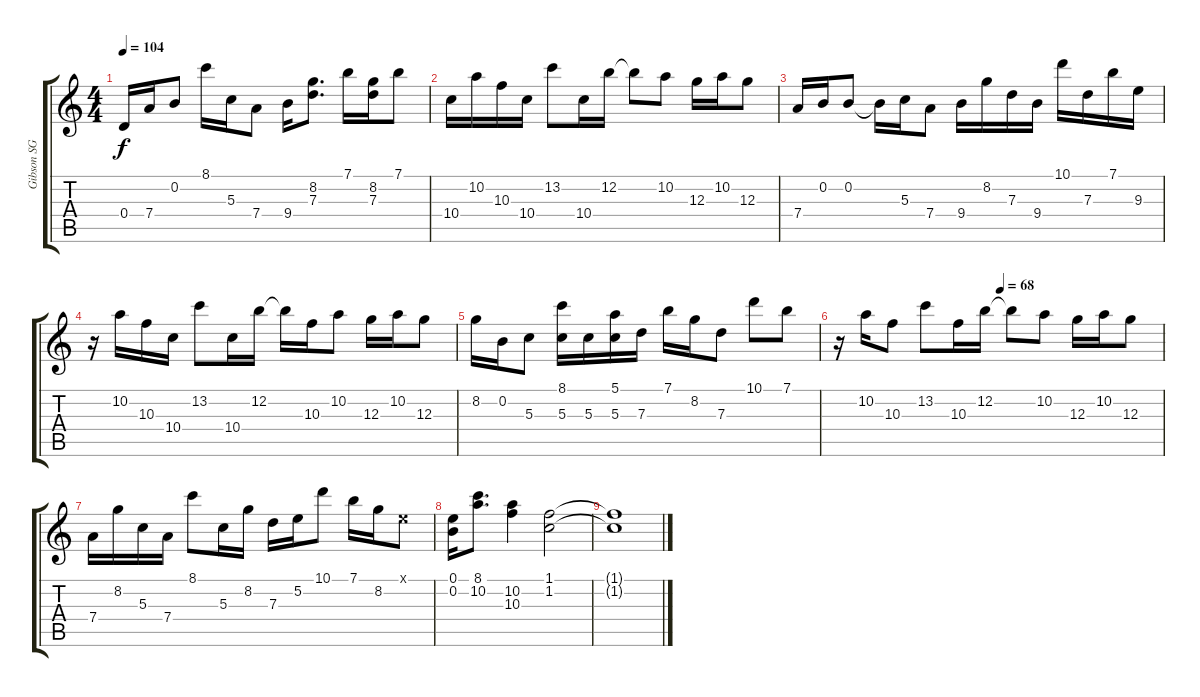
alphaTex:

\track ("Gibson SG 12 Strings" "Gibson SG ") {instrument overdrivenguitar}
\staff {score tabs}
\tuning (E4 B3 G3 D3 A2 E2) {hide}
\ts (4 4)
\tempo 104
\clef g2
\ks c
0.4.16{dy f} 7.4.16 0.2.8 8.1.16 5.3.16 7.4.8 9.4.16 (8.2 7.3).8{d} 7.1.16 (8.2 7.3).16 7.1.8 |
10.4.16 10.2.16 10.3.16 10.4.16 13.2.8 10.4.16 12.2.16 12.2{t}.8 10.2.8 12.3.16 10.2.16 12.3.8 |
7.4.16 0.2.16 0.2.8 0.2{t}.16 5.3.16 7.4.8 9.4.16 8.2.16 7.3.16 9.4.16 10.1.16 7.3.16 7.1.16 9.3.16 |
r.16 10.2.16 10.3.16 10.4.16 13.2.8 10.4.16 12.2.16 12.2{t}.16 10.3.16 10.2.8 12.3.16 10.2.16 12.3.8 |
8.2.16 0.2.16 5.3.8 (8.1 5.3).16 5.3.16 (5.1 5.3).16 7.3.16 7.1.16 8.2.16 7.3.8 10.1.8 7.1.8 |
\tempo (68 0.5)
r.16 10.2.16 10.3.8 13.2.8 10.3.16 12.2.16 12.2{t}.8 10.2.8 12.3.16 10.2.16 12.3.8 |
7.4.16 8.2.16 5.3.16 7.4.16 8.1.8 5.3.16 8.2.16 7.3.16 5.2.16 10.1.8 7.1.16 8.2.16 0.1{x}.8 |
(0.1 0.2).16 (8.1 10.2).8{d} (10.2 10.3).4 (1.1 1.2).2 |
(1.1{t} 1.2{t}).1
